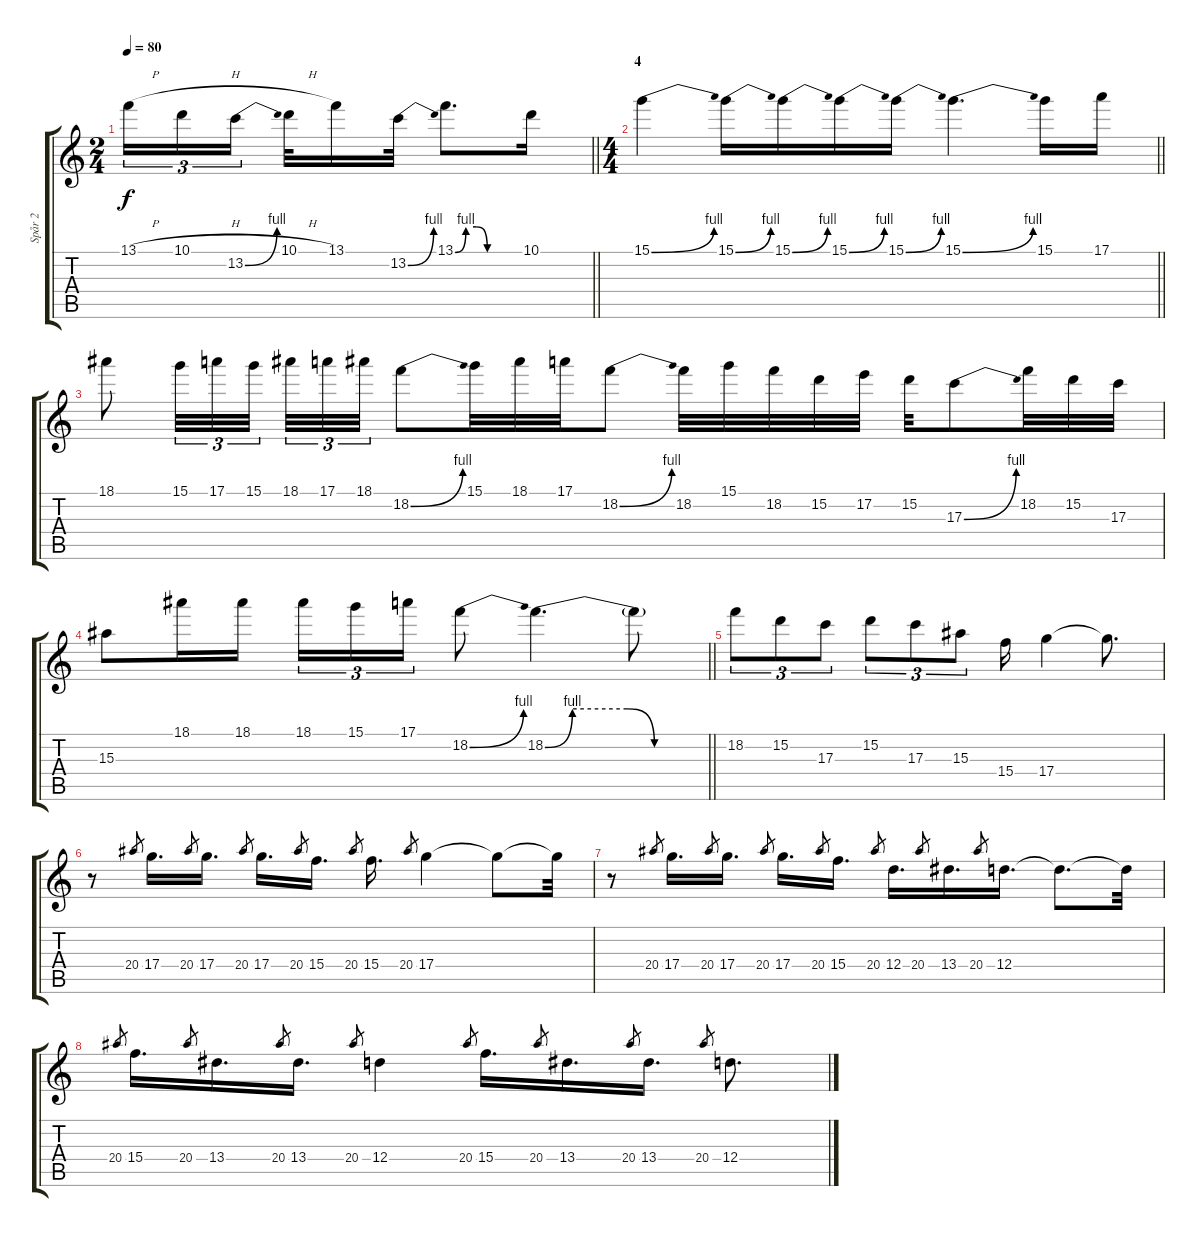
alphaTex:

\track ("Spår 2" "Spår 2") {instrument distortionguitar}
\staff {score tabs}
\tuning (E4 B3 G3 D3 A2 E2) {hide}
\ts (2 4)
\tempo 80
\clef g2
\barLineRight lightlight
\ks c
13.1{h}.16{tu (3 2) dy f} 10.1{h}.16{tu (3 2)} 13.2{be (bend 0 0 60 4)}.16{tu (3 2) beam splitsecondary} 10.1{h}.32 13.1.16 13.2{be (bend 0 0 60 4)}.32 13.1{be (custom 0 0 10 4 20 4 30 0 41 0 44 0 60 0)}.8{d} 10.1.16 |
\ts (4 4)
\section ("" "4")
\barLineRight lightlight
15.1{be (bend 0 0 60 4)}.4 15.1{be (bend 0 0 60 4)}.16 15.1{be (bend 0 0 60 4)}.16 15.1{be (bend 0 0 60 4)}.16 15.1{be (bend 0 0 60 4)}.16 15.1{be (bend 0 0 60 4)}.4{d} 15.1.16 17.1.16 |
18.1.8 15.1.32{tu (3 2)} 17.1.32{tu (3 2)} 15.1.32{tu (3 2) beam splitsecondary} 18.1.32{tu (3 2)} 17.1.32{tu (3 2)} 18.1.32{tu (3 2)} 18.2{be (bend 0 0 60 4)}.8 15.1.32 18.1.32 17.1.32 18.2{be (bend 0 0 60 4)}.8 18.2.32 15.1.32 18.2.32 15.2.32 17.2.32 15.2.32 17.3{be (bend 0 0 60 4)}.8 18.2.32 15.2.32 17.3.32 |
\barLineRight lightlight
15.3.8 18.1.16 18.1.16 18.1.16{tu (3 2)} 15.1.16{tu (3 2)} 17.1.16{tu (3 2)} 18.2{be (bend 0 0 60 4)}.8 18.2{be (custom 0 0 10 4 30 4 40 0 44 0 46 0 60 0)}.4{d} 18.2{t}.8 |
18.2.8{tu (3 2)} 15.2.8{tu (3 2)} 17.3.8{tu (3 2)} 15.2.8{tu (3 2)} 17.3.8{tu (3 2)} 15.3.8{tu (3 2)} 15.4.16 17.4.4 17.4{t}.8{d} |
r.8 20.4.8{gr} 17.4.16{d} 20.4.8{gr} 17.4.16{d} 20.4.8{gr} 17.4.16{d} 20.4.8{gr} 15.4.16{d} 20.4.8{gr} 15.4.16{d} 20.4.8{gr} 17.4.4 17.4{t}.8 17.4{t}.32 |
r.8 20.4.8{gr} 17.4.16{d} 20.4.8{gr} 17.4.16{d} 20.4.8{gr} 17.4.16{d} 20.4.8{gr} 15.4.16{d} 20.4.8{gr} 12.4.16{d} 20.4.8{gr} 13.4.16{d} 20.4.8{gr} 12.4.16{d} 12.4{t}.8{d} 12.4{t}.32 |
20.4.8{gr} 15.4.16{d} 20.4.8{gr} 13.4.16{d} 20.4.8{gr} 13.4.16{d} 20.4.8{gr} 12.4.4 20.4.8{gr} 15.4.16{d} 20.4.8{gr} 13.4.16{d} 20.4.8{gr} 13.4.16{d} 20.4.8{gr} 12.4.8{d}
